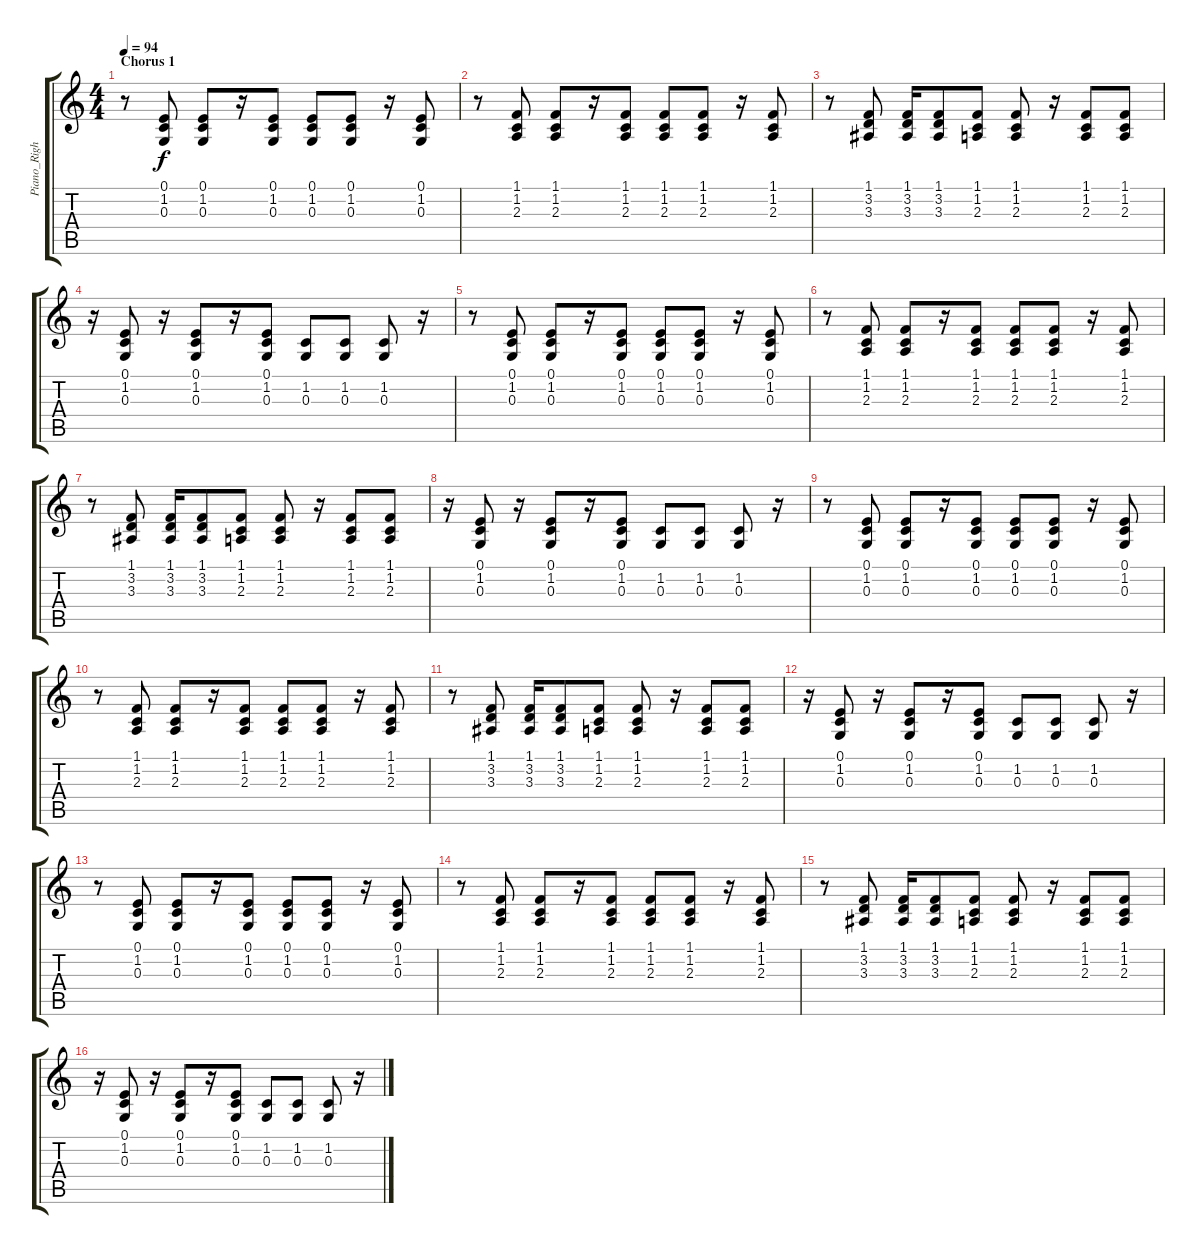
\track ("Piano_Right Hand" "Piano_Righ") {instrument acousticgrandpiano}
\staff {score tabs}
\tuning (E4 B3 G3 D3 A2 E2) {hide}
\ts (4 4)
\section ("" "Chorus 1")
\tempo 94
\clef g2
\ks c
r.8{dy f} (0.1 1.2 0.3).8 (0.1 1.2 0.3).8 r.16 (0.1 1.2 0.3).8 (0.1 1.2 0.3).8 (0.1 1.2 0.3).8 r.16 (0.1 1.2 0.3).8 |
r.8 (1.1 1.2 2.3).8 (1.1 1.2 2.3).8 r.16 (1.1 1.2 2.3).8 (1.1 1.2 2.3).8 (1.1 1.2 2.3).8 r.16 (1.1 1.2 2.3).8 |
r.8 (1.1 3.2 3.3).8 (1.1 3.2 3.3).16 (1.1 3.2 3.3).8 (1.1 1.2 2.3).8 (1.1 1.2 2.3).8 r.16 (1.1 1.2 2.3).8 (1.1 1.2 2.3).8 |
r.16 (0.1 1.2 0.3).8 r.16 (0.1 1.2 0.3).8 r.16 (0.1 1.2 0.3).8 (1.2 0.3).8 (1.2 0.3).8 (1.2 0.3).8 r.16 |
r.8 (0.1 1.2 0.3).8 (0.1 1.2 0.3).8 r.16 (0.1 1.2 0.3).8 (0.1 1.2 0.3).8 (0.1 1.2 0.3).8 r.16 (0.1 1.2 0.3).8 |
r.8 (1.1 1.2 2.3).8 (1.1 1.2 2.3).8 r.16 (1.1 1.2 2.3).8 (1.1 1.2 2.3).8 (1.1 1.2 2.3).8 r.16 (1.1 1.2 2.3).8 |
r.8 (1.1 3.2 3.3).8 (1.1 3.2 3.3).16 (1.1 3.2 3.3).8 (1.1 1.2 2.3).8 (1.1 1.2 2.3).8 r.16 (1.1 1.2 2.3).8 (1.1 1.2 2.3).8 |
r.16 (0.1 1.2 0.3).8 r.16 (0.1 1.2 0.3).8 r.16 (0.1 1.2 0.3).8 (1.2 0.3).8 (1.2 0.3).8 (1.2 0.3).8 r.16 |
r.8 (0.1 1.2 0.3).8 (0.1 1.2 0.3).8 r.16 (0.1 1.2 0.3).8 (0.1 1.2 0.3).8 (0.1 1.2 0.3).8 r.16 (0.1 1.2 0.3).8 |
r.8 (1.1 1.2 2.3).8 (1.1 1.2 2.3).8 r.16 (1.1 1.2 2.3).8 (1.1 1.2 2.3).8 (1.1 1.2 2.3).8 r.16 (1.1 1.2 2.3).8 |
r.8 (1.1 3.2 3.3).8 (1.1 3.2 3.3).16 (1.1 3.2 3.3).8 (1.1 1.2 2.3).8 (1.1 1.2 2.3).8 r.16 (1.1 1.2 2.3).8 (1.1 1.2 2.3).8 |
r.16 (0.1 1.2 0.3).8 r.16 (0.1 1.2 0.3).8 r.16 (0.1 1.2 0.3).8 (1.2 0.3).8 (1.2 0.3).8 (1.2 0.3).8 r.16 |
r.8 (0.1 1.2 0.3).8 (0.1 1.2 0.3).8 r.16 (0.1 1.2 0.3).8 (0.1 1.2 0.3).8 (0.1 1.2 0.3).8 r.16 (0.1 1.2 0.3).8 |
r.8 (1.1 1.2 2.3).8 (1.1 1.2 2.3).8 r.16 (1.1 1.2 2.3).8 (1.1 1.2 2.3).8 (1.1 1.2 2.3).8 r.16 (1.1 1.2 2.3).8 |
r.8 (1.1 3.2 3.3).8 (1.1 3.2 3.3).16 (1.1 3.2 3.3).8 (1.1 1.2 2.3).8 (1.1 1.2 2.3).8 r.16 (1.1 1.2 2.3).8 (1.1 1.2 2.3).8 |
r.16 (0.1 1.2 0.3).8 r.16 (0.1 1.2 0.3).8 r.16 (0.1 1.2 0.3).8 (1.2 0.3).8 (1.2 0.3).8 (1.2 0.3).8 r.16
